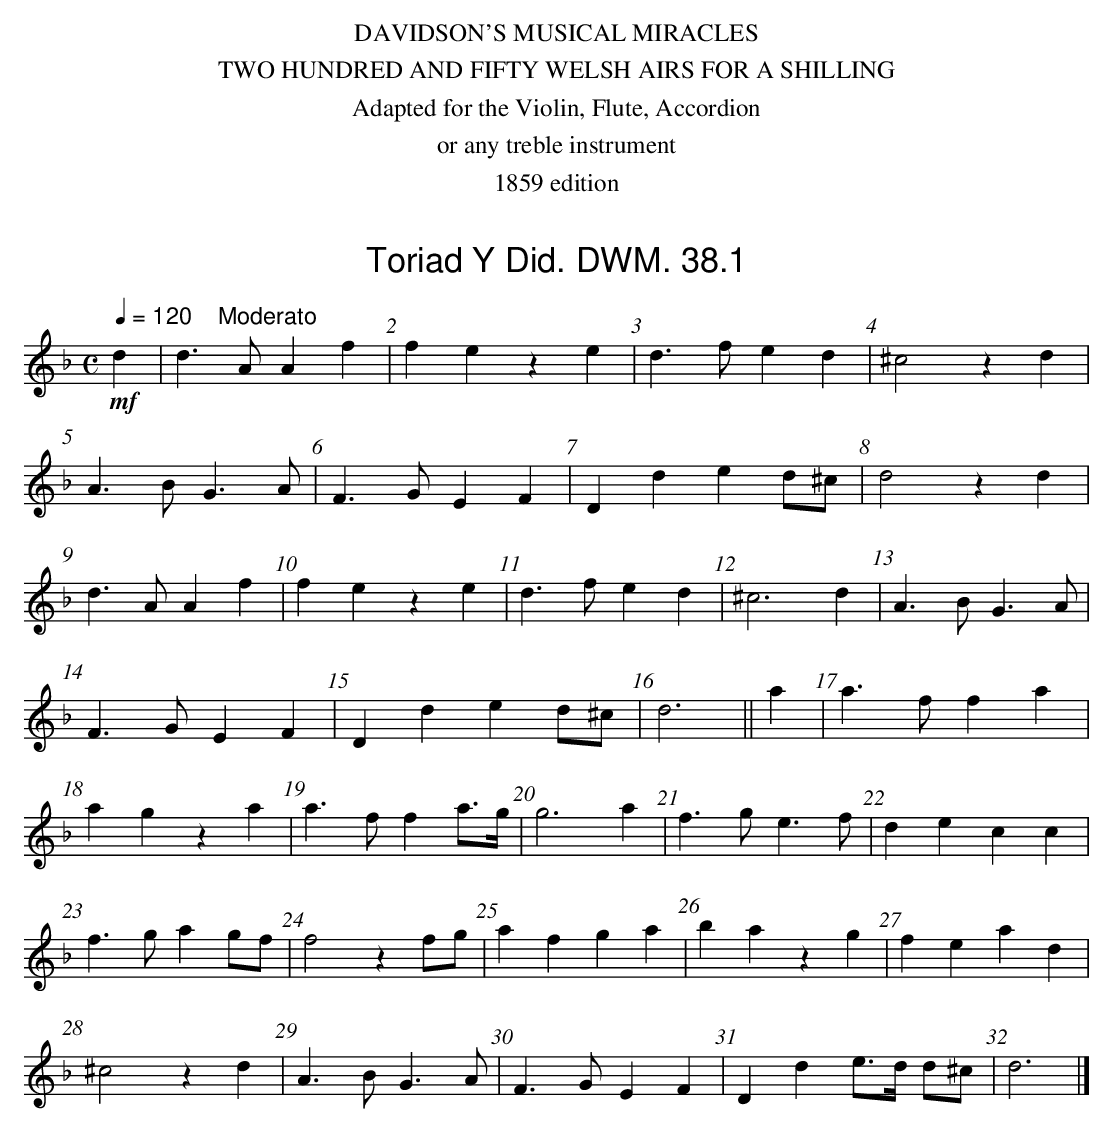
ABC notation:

X:1
T:Toriad Y Did. DWM. 38.1
M:C
L:1/8
Q:1/4=120 "    Moderato"
K:F
!mf!d2|d3A A2f2|f2e2z2e2|d3f e2d2|^c4 z2d2|
A3B G3A|F3G E2F2|D2d2e2 d^c|d4 z2d2|
d3A A2f2|f2e2z2e2|d3f e2d2|^c6 d2|A3B G3A|
F3G E2F2|D2d2e2 d^c|d6||a2|a3f f2a2|
a2g2z2a2|a3f f2 a>g|g6 a2|f3g e3f|d2e2c2c2|
f3g a2 gf|f4 z2 fg|a2f2g2a2|b2a2z2g2|f2e2a2d2|
^c4 z2d2|A3B G3A|F3G E2F2|D2d2 e>d d^c|d6|]
